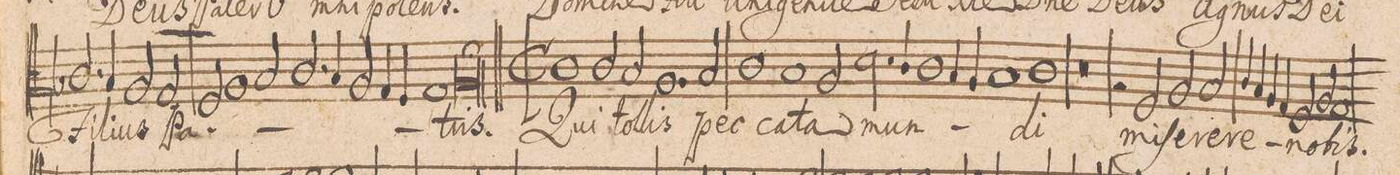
**kern	**text
*I"TENOR.	*
*clefC3	*
*k[b-]	*
*met(C|)	*
*M2/1	*
2.c/	Fi-
4B-/	-li-
=47-	=47-
2A/	-us
2G/	Pa-
2F/	.
1A/	.
=48-	=48-
2B-/	.
2.c/	.
4B-/	.
=49-	=49-
2A/	.
4G/	.
4F/	.
1G	.
=50-	=50-
0A;>	tris.
=51||	=51||
*M2/1	*
*met(C|)	*
1c	Qui
2c/	tol-
2B-/	.
=52-	=52-
1.A	-lis
2B-/	pec-
=53-	=53-
1c	.
1B-	-ca-
=54-	=54-
2A/	-ta
2.d\	mun-
4c/	.
1c\	.
=55-	=55-
4B-/	.
4A/	.
1B-	.
=56-	=56-
1c	-di
0r	.
=57-	=57-
2rB	.
2F/	mi-
=58-	=58-
2A/	-ſe-
2B-/	-re-
4c/	-re
4B-/	.
4A/	.
4G/	.
=59-	=59-
2F/	no-
2A/	.
1G	-bis.
=60-	=60-
*-	*-
